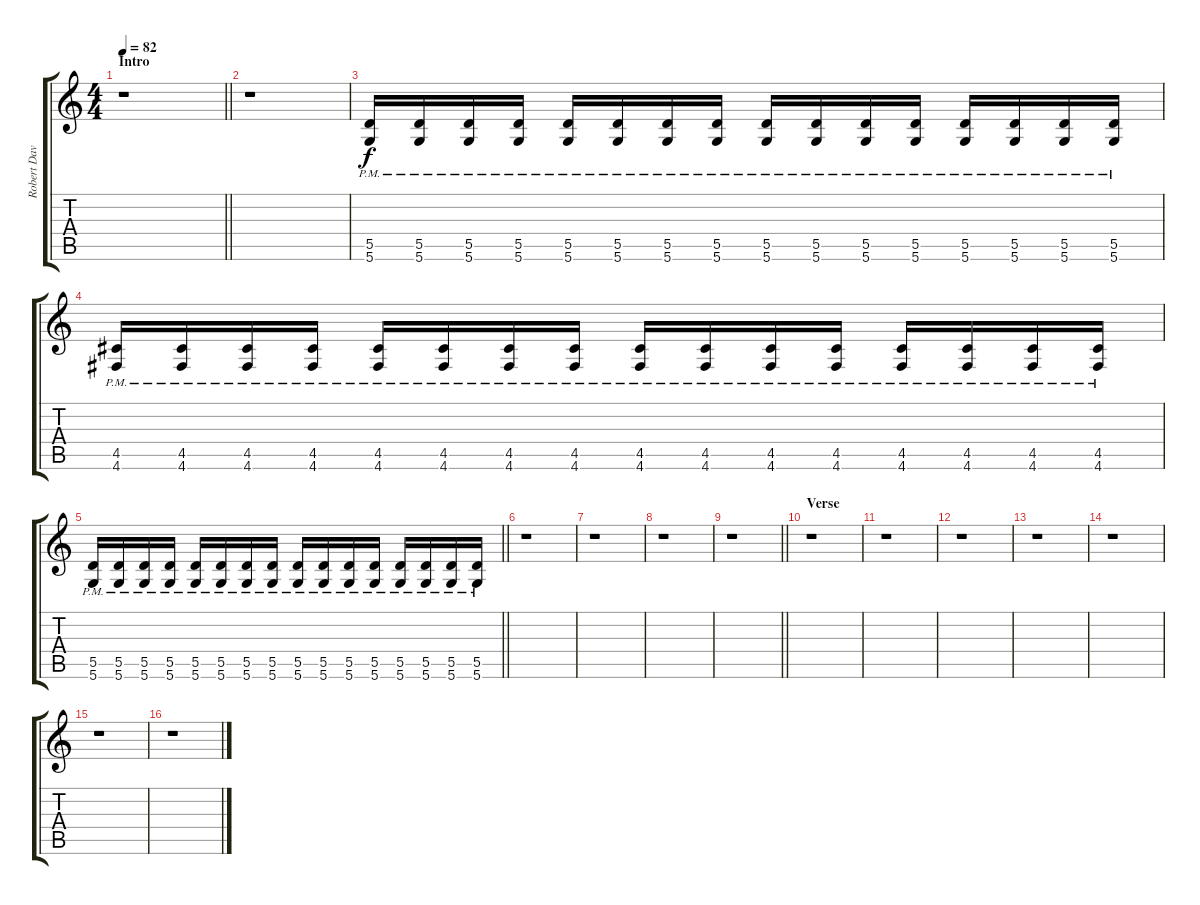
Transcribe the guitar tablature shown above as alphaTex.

\track ("Robert Davis (Rhythm Guitar)" "Robert Dav") {instrument electricguitarclean}
\staff {score tabs}
\tuning (E4 B3 G3 D3 A2 D2) {hide}
\ts (4 4)
\section ("" "Intro")
\tempo 82
\clef g2
\barLineRight lightlight
\ks c
r.1{dy f instrument electricguitarclean} |
r.1 |
(5.5{pm} 5.6{pm}).16 (5.5{pm} 5.6{pm}).16 (5.5{pm} 5.6{pm}).16 (5.5{pm} 5.6{pm}).16 (5.5{pm} 5.6{pm}).16 (5.5{pm} 5.6{pm}).16 (5.5{pm} 5.6{pm}).16 (5.5{pm} 5.6{pm}).16 (5.5{pm} 5.6{pm}).16 (5.5{pm} 5.6{pm}).16 (5.5{pm} 5.6{pm}).16 (5.5{pm} 5.6{pm}).16 (5.5{pm} 5.6{pm}).16 (5.5{pm} 5.6{pm}).16 (5.5{pm} 5.6{pm}).16 (5.5{pm} 5.6{pm}).16 |
(4.5{pm} 4.6{pm}).16 (4.5{pm} 4.6{pm}).16 (4.5{pm} 4.6{pm}).16 (4.5{pm} 4.6{pm}).16 (4.5{pm} 4.6{pm}).16 (4.5{pm} 4.6{pm}).16 (4.5{pm} 4.6{pm}).16 (4.5{pm} 4.6{pm}).16 (4.5{pm} 4.6{pm}).16 (4.5{pm} 4.6{pm}).16 (4.5{pm} 4.6{pm}).16 (4.5{pm} 4.6{pm}).16 (4.5{pm} 4.6{pm}).16 (4.5{pm} 4.6{pm}).16 (4.5{pm} 4.6{pm}).16 (4.5{pm} 4.6{pm}).16 |
\barLineRight lightlight
(5.5{pm} 5.6{pm}).16 (5.5{pm} 5.6{pm}).16 (5.5{pm} 5.6{pm}).16 (5.5{pm} 5.6{pm}).16 (5.5{pm} 5.6{pm}).16 (5.5{pm} 5.6{pm}).16 (5.5{pm} 5.6{pm}).16 (5.5{pm} 5.6{pm}).16 (5.5{pm} 5.6{pm}).16 (5.5{pm} 5.6{pm}).16 (5.5{pm} 5.6{pm}).16 (5.5{pm} 5.6{pm}).16 (5.5{pm} 5.6{pm}).16 (5.5{pm} 5.6{pm}).16 (5.5{pm} 5.6{pm}).16 (5.5{pm} 5.6{pm}).16 |
r.1 |
r.1 |
r.1 |
\barLineRight lightlight
r.1 |
\section ("" "Verse")
r.1 |
r.1 |
r.1 |
r.1 |
r.1 |
r.1 |
r.1
